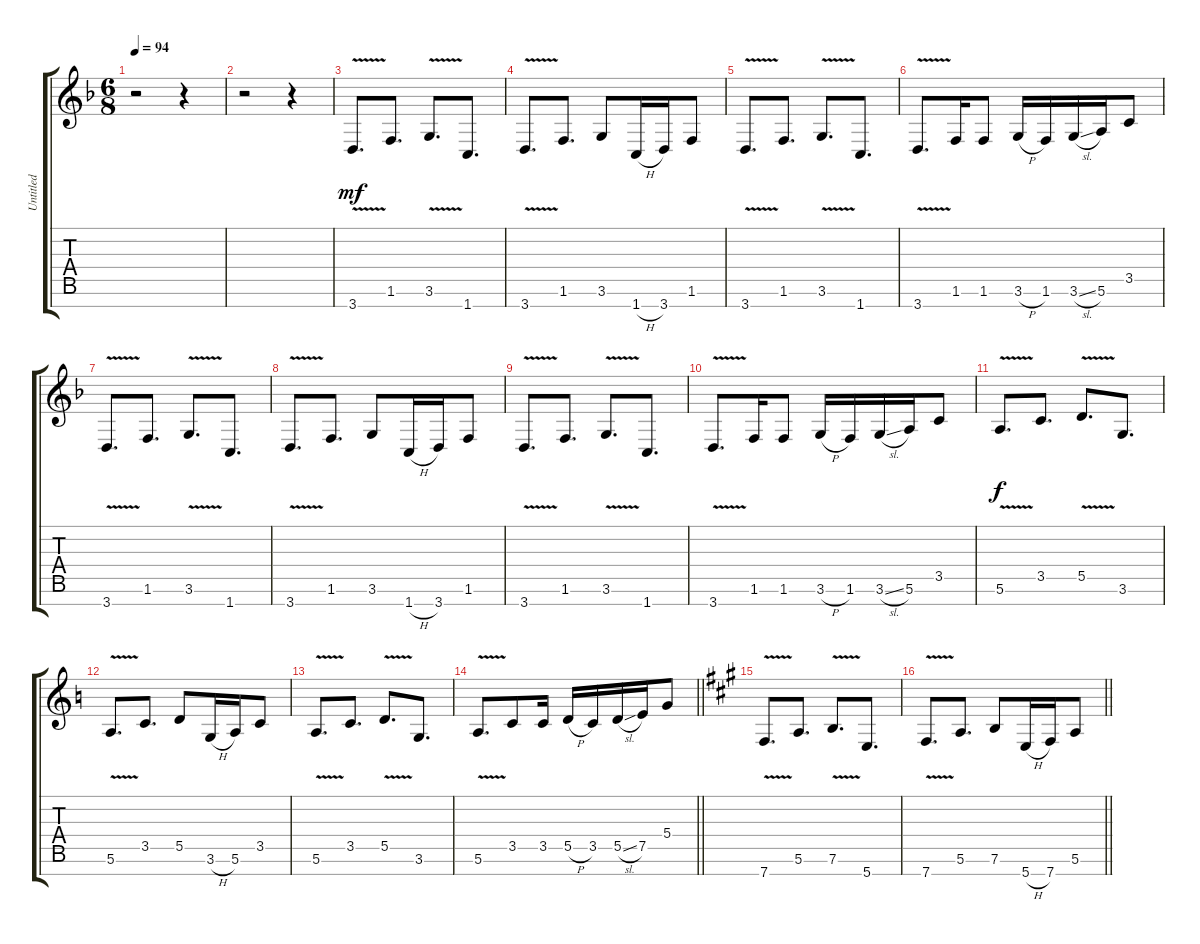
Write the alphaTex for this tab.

\track ("Untitled" "Untitled") {instrument distortionguitar}
\staff {score tabs}
\tuning (E4 B3 G3 D3 A2 E2 B1) {hide}
\ts (6 8)
\tempo 94
\clef g2
\ks f
r.2{dy f} r.4 |
r.2 r.4 |
3.7{v}.8{d dy mf} 1.6.8{d} 3.6{v}.8{d} 1.7.8{d} |
3.7{v}.8{d} 1.6.8{d} 3.6.8 1.7{h}.16 3.7.16 1.6.8 |
3.7{v}.8{d} 1.6.8{d} 3.6{v}.8{d} 1.7.8{d} |
3.7{v}.8{d} 1.6.16 1.6.8 3.6{h}.16 1.6.16 3.6{sl}.16 5.6.16 3.5.8 |
3.7{v}.8{d} 1.6.8{d} 3.6{v}.8{d} 1.7.8{d} |
3.7{v}.8{d} 1.6.8{d} 3.6.8 1.7{h}.16 3.7.16 1.6.8 |
3.7{v}.8{d} 1.6.8{d} 3.6{v}.8{d} 1.7.8{d} |
3.7{v}.8{d} 1.6.16 1.6.8 3.6{h}.16 1.6.16 3.6{sl}.16 5.6.16 3.5.8 |
5.6{v}.8{d dy f} 3.5.8{d} 5.5{v}.8{d} 3.6.8{d} |
\ks c
5.6{v}.8{d} 3.5.8{d} 5.5.8 3.6{h}.16 5.6.16 3.5.8 |
5.6{v}.8{d} 3.5.8{d} 5.5{v}.8{d} 3.6.8{d} |
\barLineRight lightlight
5.6{v}.8{d} 3.5.8 3.5.16 5.5{h}.16 3.5.16 5.5{sl}.16 7.5.16 5.4.8 |
\ks a
7.7{v}.8{d} 5.6.8{d} 7.6{v}.8{d} 5.7.8{d} |
\barLineRight lightlight
7.7{v}.8{d} 5.6.8{d} 7.6.8 5.7{h}.16 7.7.16 5.6.8
